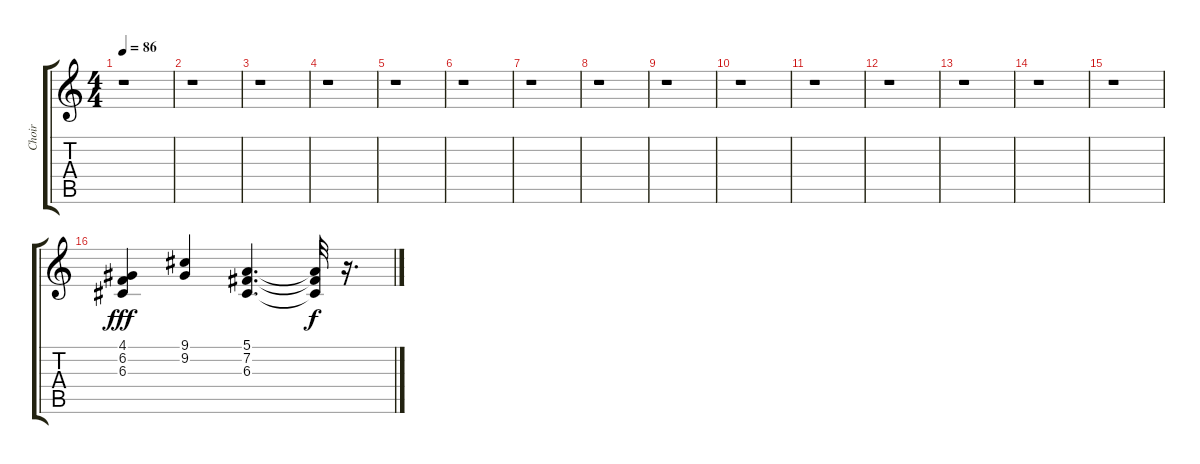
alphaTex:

\track ("Choir" "Choir") {instrument choiraahs}
\staff {score tabs}
\tuning (E4 B3 G3 D3 A2 E2) {hide}
\ts (4 4)
\tempo 86
\clef g2
\ks c
r.1{dy f} |
r.1 |
r.1 |
r.1 |
r.1 |
r.1 |
r.1 |
r.1 |
r.1 |
r.1 |
r.1 |
r.1 |
r.1 |
r.1 |
r.1 |
(4.1 6.2 6.3).4{dy fff} (9.1 9.2).4 (5.1 7.2 6.3).4{d} (5.1{t} 7.2{t} 6.3{t}).32{dy f} r.16{d}
